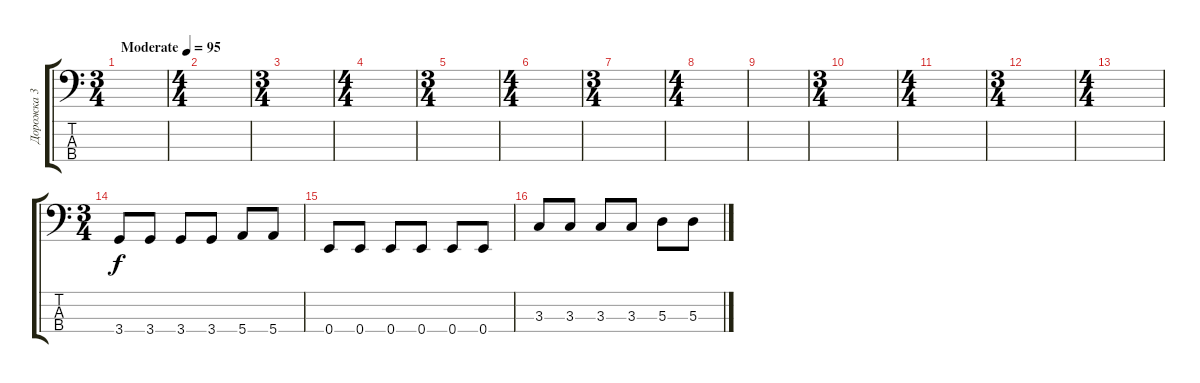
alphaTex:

\track ("Дорожка 3" "Дорожка 3") {instrument electricbasspick}
\staff {score tabs}
\tuning (G2 D2 A1 E1) {hide}
\ts (3 4)
\tempo (95 "Moderate")
\clef f4
\ks c
|
\ts (4 4)
|
\ts (3 4)
|
\ts (4 4)
|
\ts (3 4)
|
\ts (4 4)
|
\ts (3 4)
|
\ts (4 4)
|
|
\ts (3 4)
|
\ts (4 4)
|
\ts (3 4)
|
\ts (4 4)
|
\ts (3 4)
3.4.8 3.4.8 3.4.8 3.4.8 5.4.8 5.4.8 |
0.4.8 0.4.8 0.4.8 0.4.8 0.4.8 0.4.8 |
3.3.8 3.3.8 3.3.8 3.3.8 5.3.8 5.3.8
